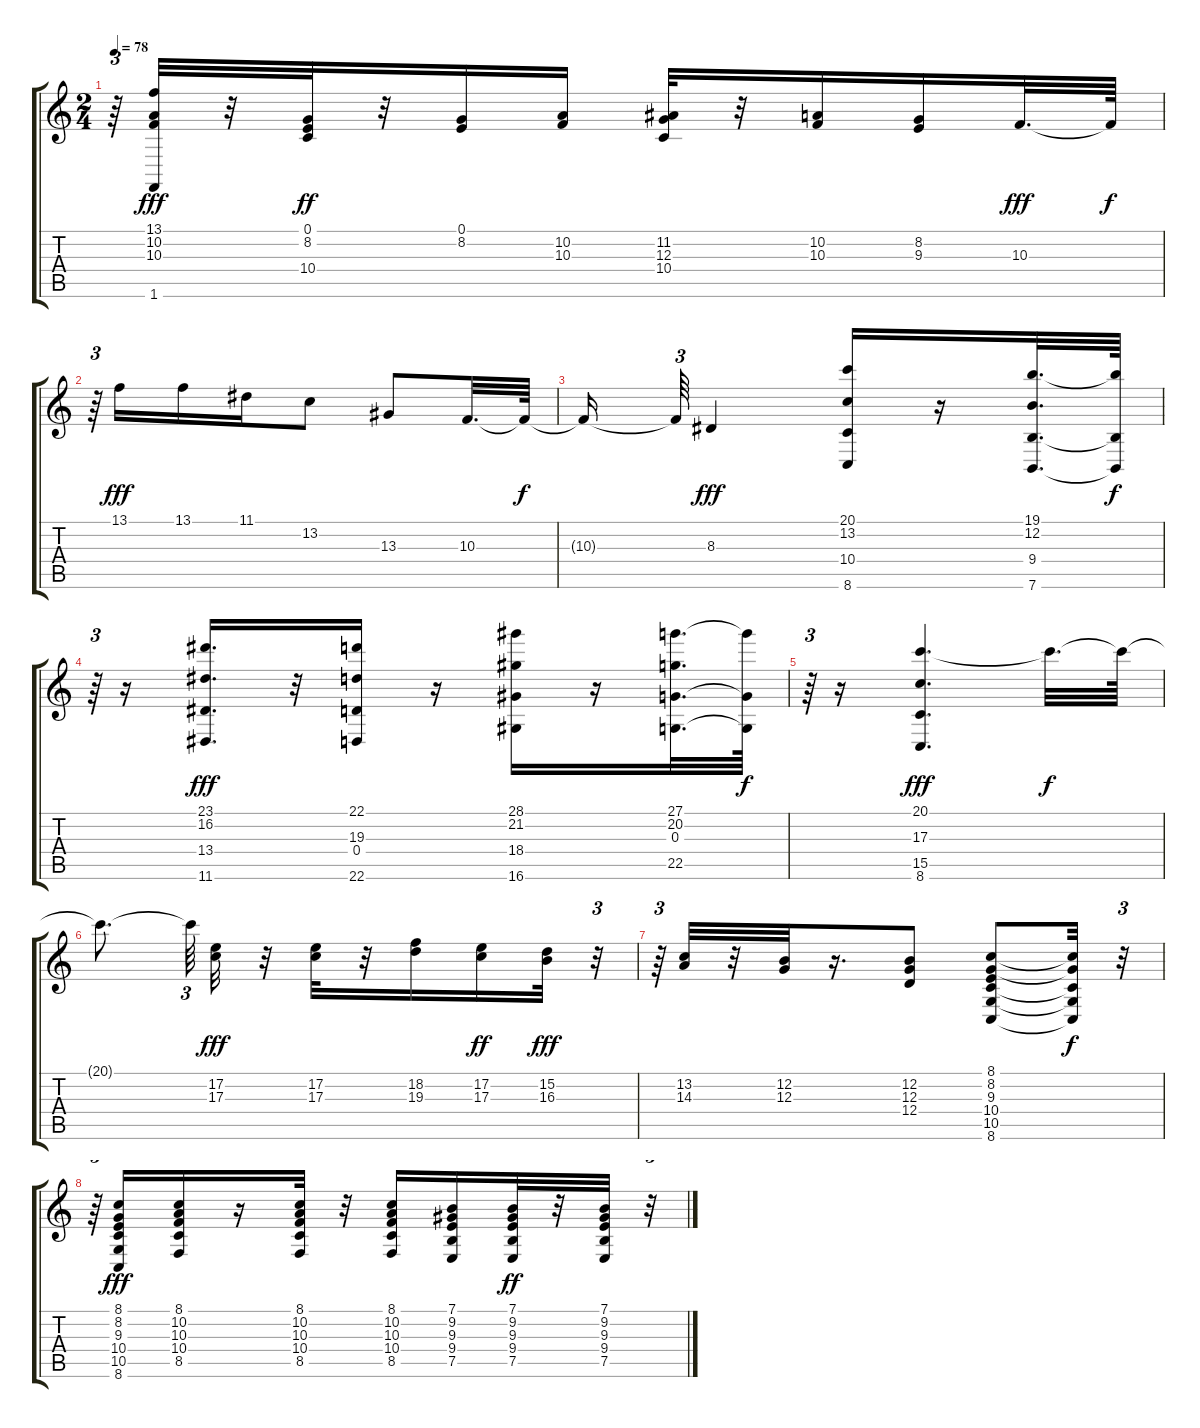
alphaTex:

\track "" {instrument acousticgrandpiano}
\staff {score tabs}
\tuning (E4 B3 G3 D3 A2 E2) {hide}
\ts (2 4)
\tempo 78
\clef g2
\ks c
r.64{tu (3 2) dy fff} (13.1 10.2 10.3 1.6).32 r.32 (0.1 8.2 10.4).32{dy ff} r.32 (0.1 8.2).16 (10.2 10.3).16 (11.2 12.3 10.4).32 r.32 (10.2 10.3).16 (8.2 9.3).16 10.3.32{d dy fff} 10.3{t}.64{dy f} |
r.64{tu (3 2)} 13.1.16{dy fff} 13.1.16 11.1.16 13.2.8 13.3.8 10.3.32{d} 10.3{t}.64{dy f} |
10.3{t}.16 10.3{t}.64{tu (3 2)} 8.3.4{dy fff} (20.1 13.2 10.4 8.6).16 r.16 (19.1 12.2 9.4 7.6).32{d} (19.1{t} 9.4{t} 7.6{t}).64{dy f} |
r.64{tu (3 2)} r.16 (23.1 16.2 13.4 11.6).16{d dy fff} r.32 (22.1 19.3 0.4 22.6).16 r.16 (28.1 21.2 18.4 16.6).16 r.16 (27.1 20.2 0.3 22.5).32{d} (27.1{t} 0.3{t} 22.5{t}).64{dy f} |
r.64{tu (3 2)} r.16 (20.1 17.3 15.5 8.6).4{d dy fff} 20.1{t}.32{d dy f} 20.1{t}.64 |
20.1{t}.8{d} 20.1{t}.64{tu (3 2)} (17.2 17.3).32{dy fff} r.32 (17.2 17.3).32 r.32 (18.2 19.3).16 (17.2 17.3).16{dy ff} (15.2 16.3).32{dy fff} r.32{tu (3 2)} |
r.64{tu (3 2)} (13.2 14.3).32 r.32 (12.2 12.3).32 r.16{d} (12.2 12.3 12.4).8 (8.1 8.2 9.3 10.4 10.5 8.6).8 (8.1{t} 8.2{t} 10.4{t} 10.5{t} 8.6{t}).32{dy f} r.32{tu (3 2)} |
r.64{tu (3 2)} (8.1 8.2 9.3 10.4 10.5 8.6).16{dy fff} (8.1 10.2 10.3 10.4 8.5).16 r.16 (8.1 10.2 10.3 10.4 8.5).32 r.32 (8.1 10.2 10.3 10.4 8.5).16 (7.1 9.2 9.3 9.4 7.5).16 (7.1 9.2 9.3 9.4 7.5).32{dy ff} r.32 (7.1 9.2 9.3 9.4 7.5).32 r.32{tu (3 2)}
